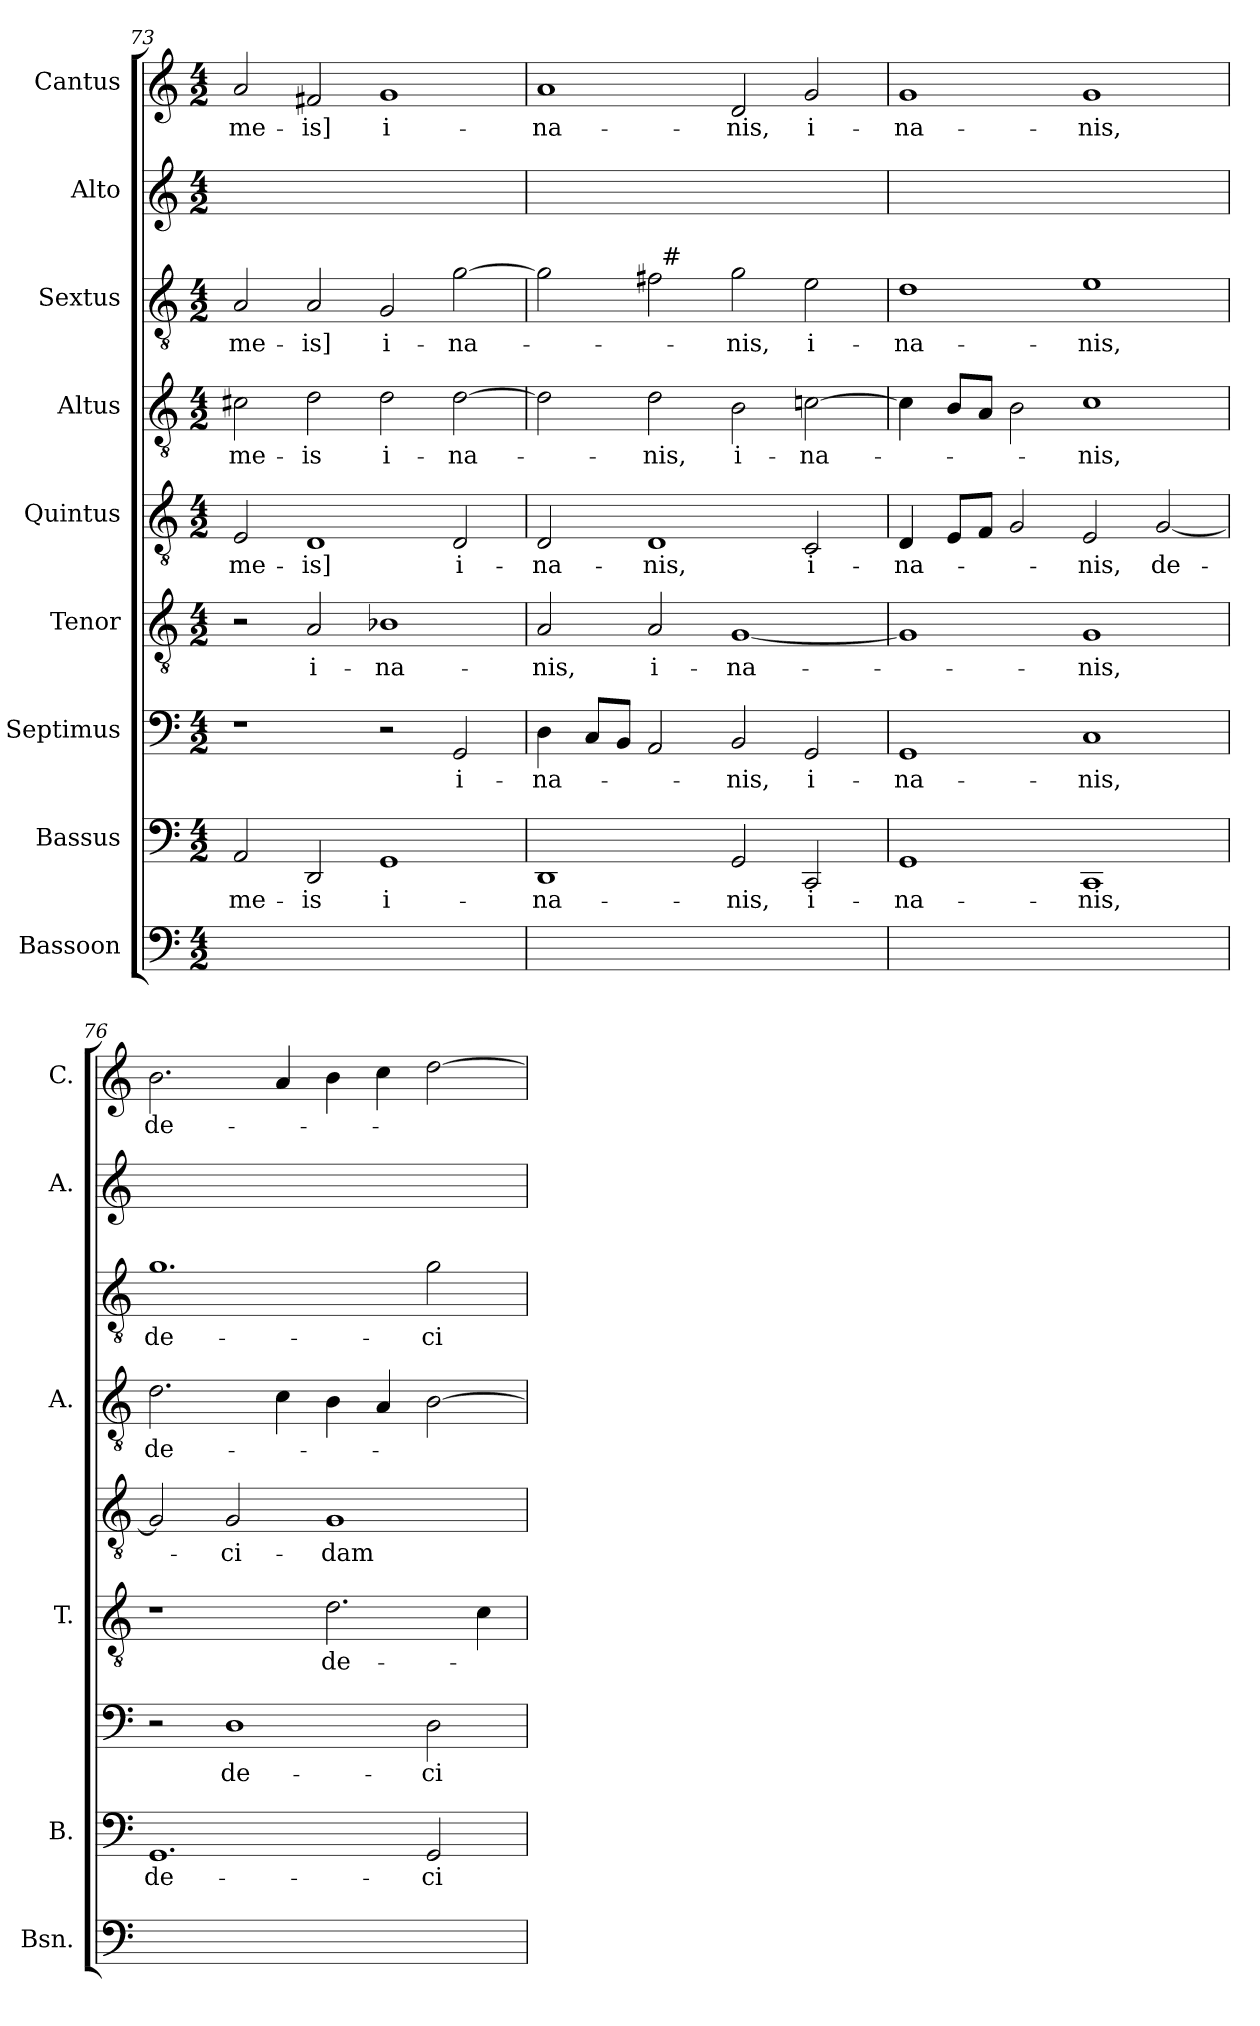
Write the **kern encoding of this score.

**kern	**text	**kern	**text	**kern	**text	**kern	**text	**kern	**text	**kern	**text	**kern	**text	**kern	**text	**kern	**text
*part9	*part9	*part8	*part8	*part7	*part7	*part6	*part6	*part5	*part5	*part4	*part4	*part3	*part3	*part2	*part2	*part1	*part1
*staff9	*staff9	*staff8	*staff8	*staff7	*staff7	*staff6	*staff6	*staff5	*staff5	*staff4	*staff4	*staff3	*staff3	*staff2	*staff2	*staff1	*staff1
*I"Bassoon	*	*I"Bassus	*	*I"Septimus	*	*I"Tenor	*	*I"Quintus	*	*I"Altus	*	*I"Sextus	*	*I"Alto	*	*I"Cantus	*
*I'Bsn.	*	*I'B.	*	*	*	*I'T.	*	*	*	*I'A.	*	*	*	*I'A.	*	*I'C.	*
!!LO:PB:g=z
*clefF4	*	*clefF4	*	*clefF4	*	*clefGv2	*	*clefGv2	*	*clefGv2	*	*clefGv2	*	*clefG2	*	*clefG2	*
*	*	*	*	*	*	*ITrd7c12	*	*ITrd7c12	*	*ITrd7c12	*	*ITrd7c12	*	*	*	*	*
*k[]	*	*k[]	*	*k[]	*	*k[]	*	*k[]	*	*k[]	*	*k[]	*	*k[]	*	*k[]	*
*C:	*	*C:	*	*C:	*	*C:	*	*C:	*	*C:	*	*C:	*	*C:	*	*C:	*
*M4/2	*	*M4/2	*	*M4/2	*	*M4/2	*	*M4/2	*	*M4/2	*	*M4/2	*	*M4/2	*	*M4/2	*
=73	=73	=73	=73	=73	=73	=73	=73	=73	=73	=73	=73	=73	=73	=73	=73	=73	=73
!	!	!	!LO:LY:b	!	!	!	!	!	!LO:LY:b	!	!LO:LY:b	!	!LO:LY:b	!	!	!	!LO:LY:b
2AA/yy	me-	2AA/	me-	1r	.	2r	.	2EE/	me-	2C#X\	me-	2AA/	me-	2a/yy	me-	2a/	me-
!	!	!	!LO:LY:b	!	!	!	!LO:LY:b	!	!LO:LY:b	!	!LO:LY:b	!	!LO:LY:b	!	!	!	!LO:LY:b
2DD/yy	-is	2DD/	-is	.	.	2AA/	i-	1DD	-is]	2D\	-is	2AA/	-is]	2f#/yy	-is]	2f#X/	-is]
!	!	!	!LO:LY:b	!	!	!	!LO:LY:b	!	!	!	!LO:LY:b	!	!LO:LY:b	!	!	!	!LO:LY:b
1GGyy	i-	1GG	i-	2r	.	1BB-X	-na-	.	.	2D\	i-	2GG/	i-	1gyy	i-	1g	i-
!	!	!	!	!	!LO:LY:b	!	!	!	!LO:LY:b	!	!LO:LY:b	!	!LO:LY:b	!	!	!	!
.	.	.	.	2GG/	i-	.	.	2DD/	i-	[>2D\	-na-	[>2G\	-na-	.	.	.	.
=74	=74	=74	=74	=74	=74	=74	=74	=74	=74	=74	=74	=74	=74	=74	=74	=74	=74
!	!	!	!LO:LY:b	!	!LO:LY:b	!	!LO:LY:b	!	!LO:LY:b	!	!	!	!	!	!	!	!LO:LY:b
*	*	*	*	*	*	*	*	*	*	*	*	*^	*	*	*	*	*
1DDyy	-na-	1DD	-na-	4D\	-na-	2AA/	-nis,	2DD/	-na-	2D\]	.	2G\]	2ryy	.	1ayy	-na-	1a	-na-
.	.	.	.	8C/L	.	.	.	.	.	.	.	.	.	.	.	.	.	.
.	.	.	.	8BB/J	.	.	.	.	.	.	.	.	.	.	.	.	.	.
!	!	!	!	!	!	!	!LO:LY:b	!	!LO:LY:b	!	!LO:LY:b	!	!	!	!	!	!	!
.	.	.	.	2AA/	.	2AA/	i-	1DD	-nis,	2D\	-nis,	2F#\	32ryy	.	.	.	.	.
!	!	!	!	!	!	!	!	!	!	!	!	!	!LO:TX:a:t=#	!	!	!	!	!
.	.	.	.	.	.	.	.	.	.	.	.	.	1ryy	.	.	.	.	.
!	!	!	!LO:LY:b	!	!LO:LY:b	!	!LO:LY:b	!	!	!	!LO:LY:b	!	!	!LO:LY:b	!	!	!	!LO:LY:b
2GG/yy	-nis,	2GG/	-nis,	2BB/	-nis,	[<1GG	-na-	.	.	2BB\	i-	2G\	.	-nis,	2d/yy	-nis,	2d/	-nis,
!	!	!	!LO:LY:b	!	!LO:LY:b	!	!	!	!LO:LY:b	!	!LO:LY:b	!	!	!LO:LY:b	!	!	!	!LO:LY:b
2CC/yy	i-	2CC/	i-	2GG/	i-	.	.	2CC/	i-	[>2Cn\	-na-	2E\	.	i-	2g/yy	i-	2g/	i-
.	.	.	.	.	.	.	.	.	.	.	.	.	4...ryy	.	.	.	.	.
=75	=75	=75	=75	=75	=75	=75	=75	=75	=75	=75	=75	=75	=75	=75	=75	=75	=75	=75
!	!	!	!LO:LY:b	!	!LO:LY:b	!	!	!	!LO:LY:b	!	!	!	!	!LO:LY:b	!	!	!	!LO:LY:b
*	*	*	*	*	*	*	*	*	*	*	*	*v	*v	*	*	*	*	*
1GGyy	-na-	1GG	-na-	1GG	-na-	1GG]	.	4DD/	-na-	4C\]	.	1D	-na-	1gyy	-na-	1g	-na-
.	.	.	.	.	.	.	.	8EE/L	.	8BB/L	.	.	.	.	.	.	.
.	.	.	.	.	.	.	.	8FF/J	.	8AA/J	.	.	.	.	.	.	.
.	.	.	.	.	.	.	.	2GG/	.	2BB\	.	.	.	.	.	.	.
!	!	!	!LO:LY:b	!	!LO:LY:b	!	!LO:LY:b	!	!LO:LY:b	!	!LO:LY:b	!	!LO:LY:b	!	!	!	!LO:LY:b
1CCyy	-nis,	1CC	-nis,	1C	-nis,	1GG	-nis,	2EE/	-nis,	1C	-nis,	1E	-nis,	1gyy	-nis,	1g	-nis,
!	!	!	!	!	!	!	!	!	!LO:LY:b	!	!	!	!	!	!	!	!
.	.	.	.	.	.	.	.	[<2GG/	de-	.	.	.	.	.	.	.	.
=76	=76	=76	=76	=76	=76	=76	=76	=76	=76	=76	=76	=76	=76	=76	=76	=76	=76
!	!	!	!LO:LY:b	!	!	!	!	!	!	!	!LO:LY:b	!	!LO:LY:b	!	!	!	!LO:LY:b
1.GGyy	de-	1.GG	de-	2r	.	1r	.	2GG/]	.	2.D\	de-	1.G	de-	2.b\yy	de-	2.b\	de-
!	!	!	!	!	!LO:LY:b	!	!	!	!LO:LY:b	!	!	!	!	!	!	!	!
.	.	.	.	1D	de-	.	.	2GG/	-ci-	.	.	.	.	.	.	.	.
.	.	.	.	.	.	.	.	.	.	4C\	.	.	.	4a/yy	.	4a/	.
!	!	!	!	!	!	!	!LO:LY:b	!	!LO:LY:b	!	!	!	!	!	!	!	!
.	.	.	.	.	.	2.D\	de-	1GG	-dam	4BB\	.	.	.	4b\yy	.	4b\	.
.	.	.	.	.	.	.	.	.	.	4AA/	.	.	.	4cc\yy	.	4cc\	.
!	!	!	!LO:LY:b	!	!LO:LY:b	!	!	!	!	!	!	!	!LO:LY:b	!	!	!	!
2GG/yy	-ci-	2GG/	-ci-	2D\	-ci-	.	.	.	.	[>2BB\	.	2G\	-ci-	[>2dd\yy	.	[>2dd\	.
.	.	.	.	.	.	4C\	.	.	.	.	.	.	.	.	.	.	.
=	=	=	=	=	=	=	=	=	=	=	=	=	=	=	=	=	=
*-	*-	*-	*-	*-	*-	*-	*-	*-	*-	*-	*-	*-	*-	*-	*-	*-	*-
